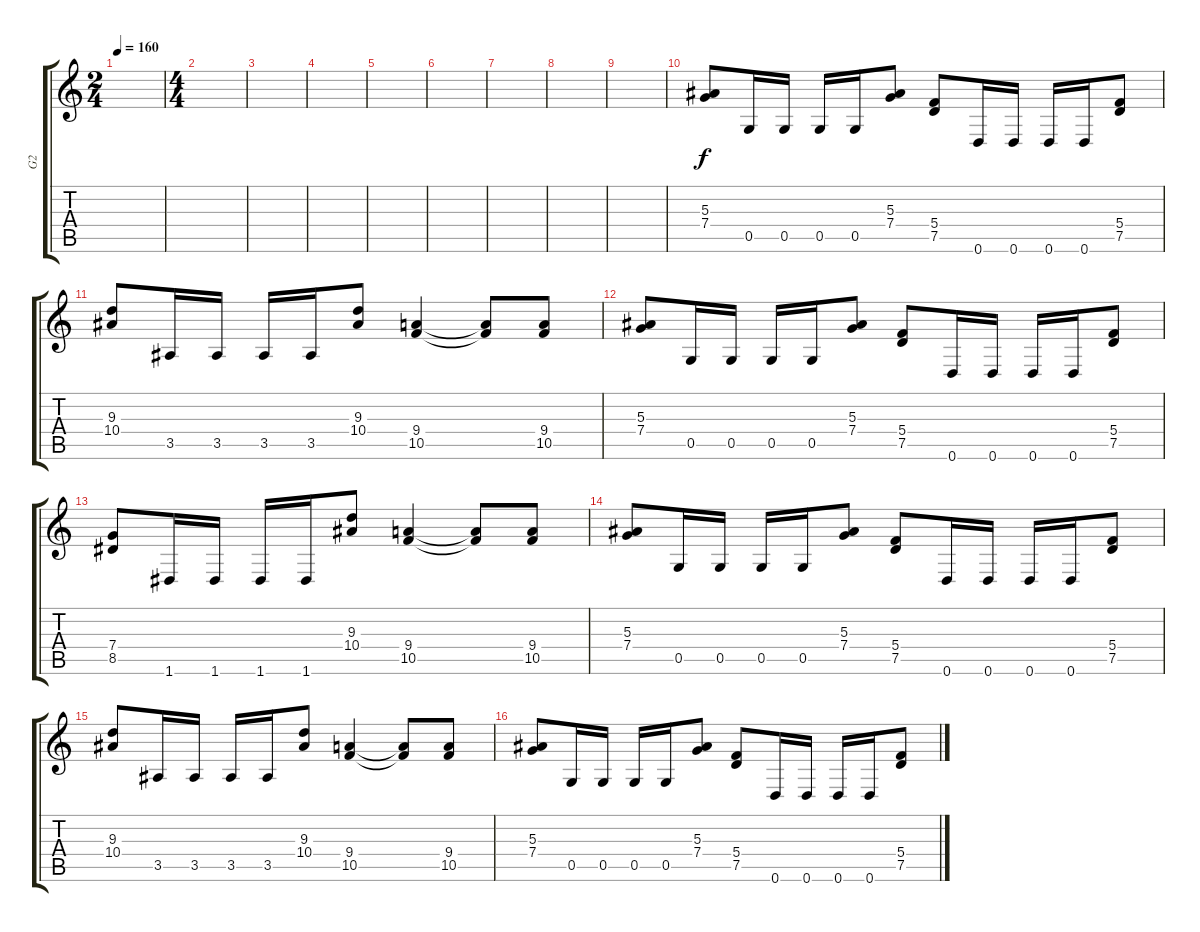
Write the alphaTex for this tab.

\track ("G2" "G2") {instrument distortionguitar}
\staff {score tabs}
\tuning (D4 A3 F3 C3 G2 D2) {hide}
\ts (2 4)
\tempo 160
\clef g2
\ks c
|
\ts (4 4)
|
|
|
|
|
|
|
|
(5.3 7.4).8 0.5.16 0.5.16 0.5.16 0.5.16 (5.3 7.4).8 (5.4 7.5).8 0.6.16 0.6.16 0.6.16 0.6.16 (5.4 7.5).8 |
(9.3 10.4).8 3.5.16 3.5.16 3.5.16 3.5.16 (9.3 10.4).8 (9.4 10.5).4 (9.4{t} 10.5{t}).8 (9.4 10.5).8 |
(5.3 7.4).8 0.5.16 0.5.16 0.5.16 0.5.16 (5.3 7.4).8 (5.4 7.5).8 0.6.16 0.6.16 0.6.16 0.6.16 (5.4 7.5).8 |
(7.4 8.5).8 1.6.16 1.6.16 1.6.16 1.6.16 (9.3 10.4).8 (9.4 10.5).4 (9.4{t} 10.5{t}).8 (9.4 10.5).8 |
(5.3 7.4).8 0.5.16 0.5.16 0.5.16 0.5.16 (5.3 7.4).8 (5.4 7.5).8 0.6.16 0.6.16 0.6.16 0.6.16 (5.4 7.5).8 |
(9.3 10.4).8 3.5.16 3.5.16 3.5.16 3.5.16 (9.3 10.4).8 (9.4 10.5).4 (9.4{t} 10.5{t}).8 (9.4 10.5).8 |
(5.3 7.4).8 0.5.16 0.5.16 0.5.16 0.5.16 (5.3 7.4).8 (5.4 7.5).8 0.6.16 0.6.16 0.6.16 0.6.16 (5.4 7.5).8
